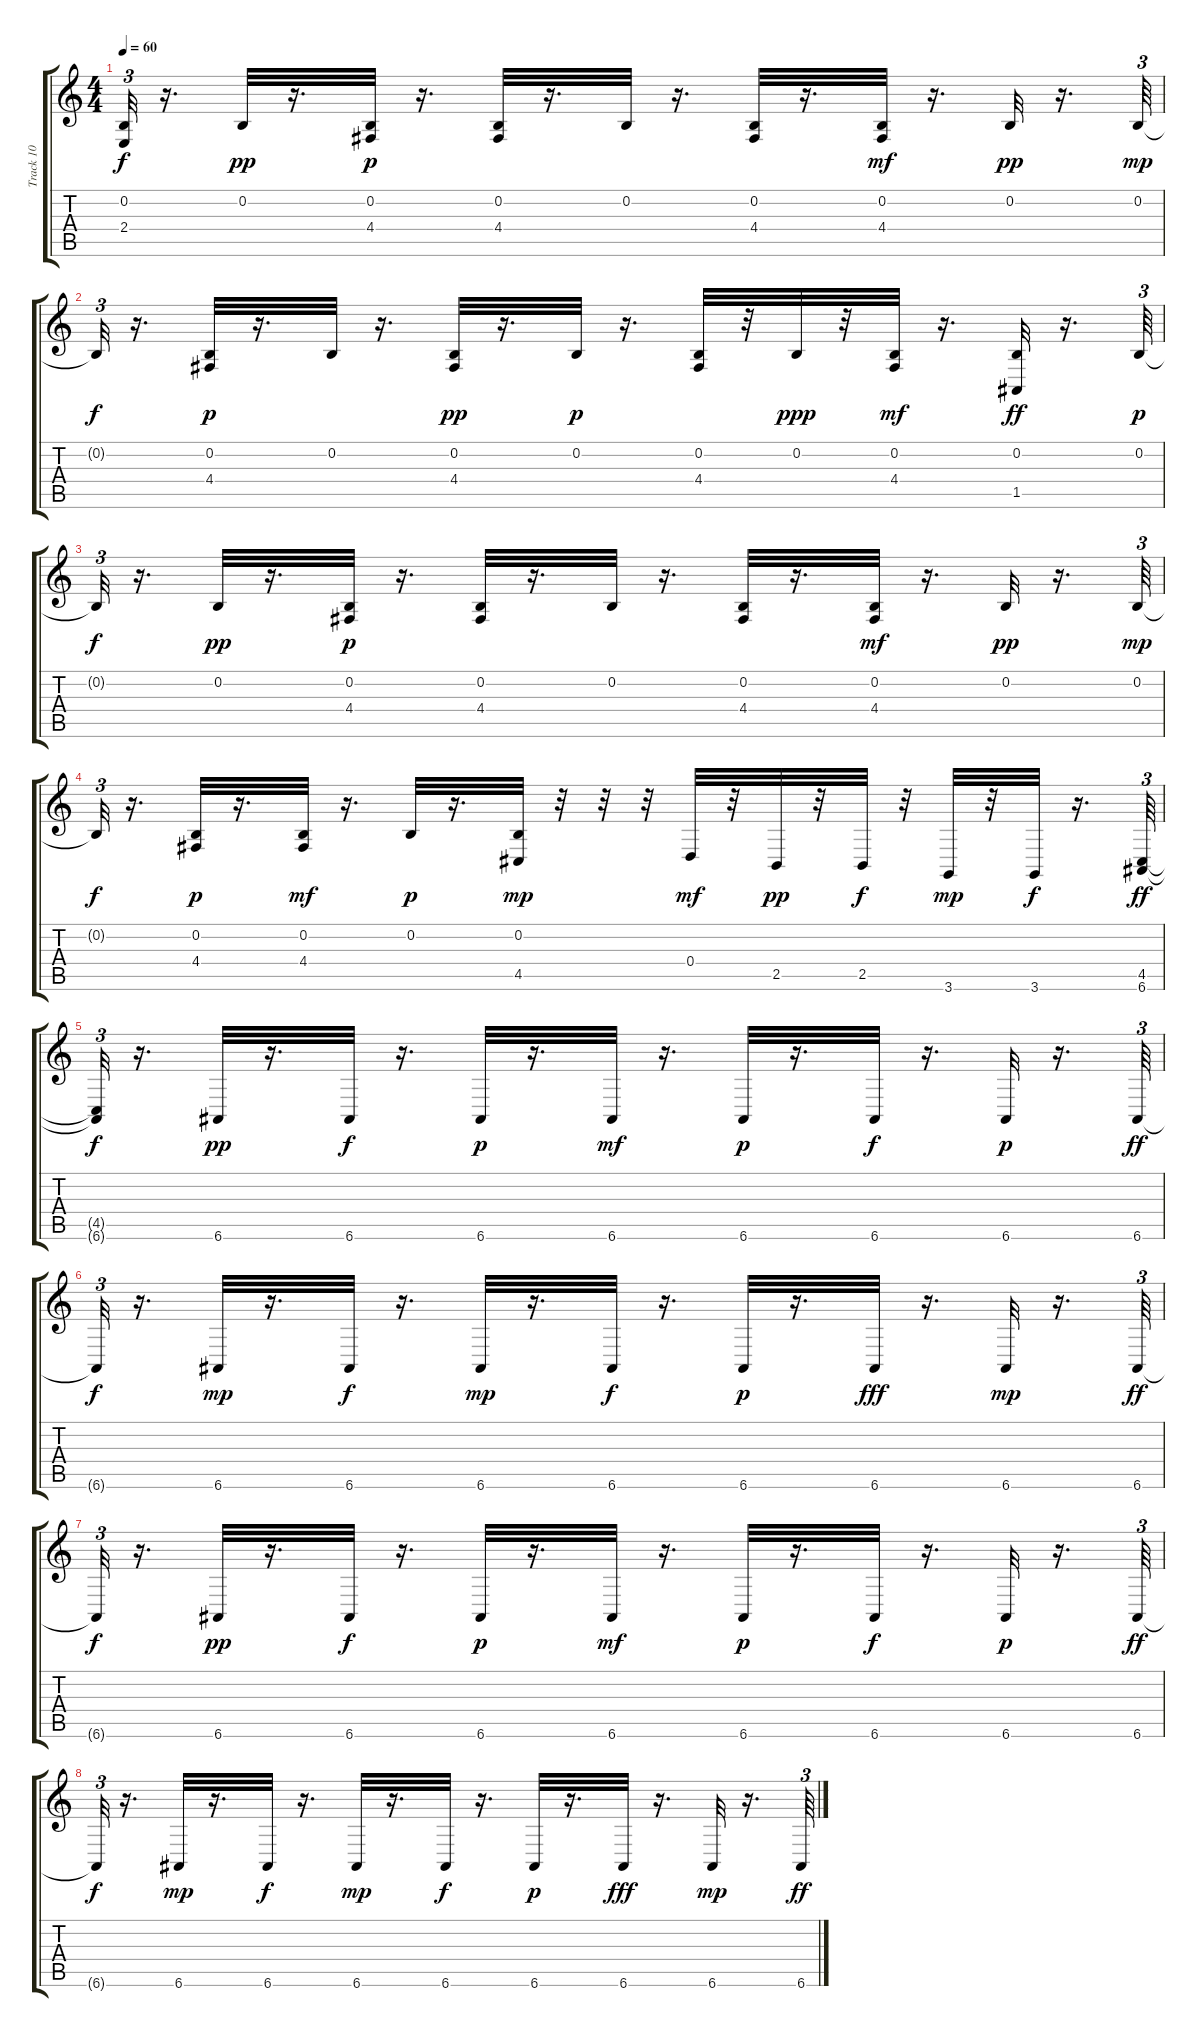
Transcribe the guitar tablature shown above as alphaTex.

\track ("Track 10" "Track 10") {instrument rockorgan}
\staff {score tabs}
\tuning (E4 B3 G3 D3 A2 E2) {hide}
\ts (4 4)
\tempo 60
\clef g2
\ks c
(0.2{t} 2.4{t}).32{tu (3 2) dy f} r.16{d} 0.2.32{dy pp} r.16{d} (0.2 4.4).32{dy p} r.16{d} (0.2 4.4).32 r.16{d} 0.2.32 r.16{d} (0.2 4.4).32 r.16{d} (0.2 4.4).32{dy mf} r.16{d} 0.2.32{dy pp} r.16{d} 0.2.64{tu (3 2) dy mp} |
0.2{t}.32{tu (3 2) dy f} r.16{d} (0.2 4.4).32{dy p} r.16{d} 0.2.32 r.16{d} (0.2 4.4).32{dy pp} r.16{d} 0.2.32{dy p} r.16{d} (0.2 4.4).32 r.32 0.2.32{dy ppp} r.32 (0.2 4.4).32{dy mf} r.16{d} (0.2 1.5).32{dy ff} r.16{d} 0.2.64{tu (3 2) dy p} |
0.2{t}.32{tu (3 2) dy f} r.16{d} 0.2.32{dy pp} r.16{d} (0.2 4.4).32{dy p} r.16{d} (0.2 4.4).32 r.16{d} 0.2.32 r.16{d} (0.2 4.4).32 r.16{d} (0.2 4.4).32{dy mf} r.16{d} 0.2.32{dy pp} r.16{d} 0.2.64{tu (3 2) dy mp} |
0.2{t}.32{tu (3 2) dy f} r.16{d} (0.2 4.4).32{dy p} r.16{d} (0.2 4.4).32{dy mf} r.16{d} 0.2.32{dy p} r.16{d} (0.2 4.5).32{dy mp} r.32 r.32 r.32 0.4.32{dy mf} r.32 2.5.32{dy pp} r.32 2.5.32{dy f} r.32 3.6.32{dy mp} r.32 3.6.32{dy f} r.16{d} (4.5 6.6).64{tu (3 2) dy ff} |
(4.5{t} 6.6{t}).32{tu (3 2) dy f} r.16{d} 6.6.32{dy pp} r.16{d} 6.6.32{dy f} r.16{d} 6.6.32{dy p} r.16{d} 6.6.32{dy mf} r.16{d} 6.6.32{dy p} r.16{d} 6.6.32{dy f} r.16{d} 6.6.32{dy p} r.16{d} 6.6.64{tu (3 2) dy ff} |
6.6{t}.32{tu (3 2) dy f} r.16{d} 6.6.32{dy mp} r.16{d} 6.6.32{dy f} r.16{d} 6.6.32{dy mp} r.16{d} 6.6.32{dy f} r.16{d} 6.6.32{dy p} r.16{d} 6.6.32{dy fff} r.16{d} 6.6.32{dy mp} r.16{d} 6.6.64{tu (3 2) dy ff} |
6.6{t}.32{tu (3 2) dy f} r.16{d} 6.6.32{dy pp} r.16{d} 6.6.32{dy f} r.16{d} 6.6.32{dy p} r.16{d} 6.6.32{dy mf} r.16{d} 6.6.32{dy p} r.16{d} 6.6.32{dy f} r.16{d} 6.6.32{dy p} r.16{d} 6.6.64{tu (3 2) dy ff} |
6.6{t}.32{tu (3 2) dy f} r.16{d} 6.6.32{dy mp} r.16{d} 6.6.32{dy f} r.16{d} 6.6.32{dy mp} r.16{d} 6.6.32{dy f} r.16{d} 6.6.32{dy p} r.16{d} 6.6.32{dy fff} r.16{d} 6.6.32{dy mp} r.16{d} 6.6.64{tu (3 2) dy ff}
